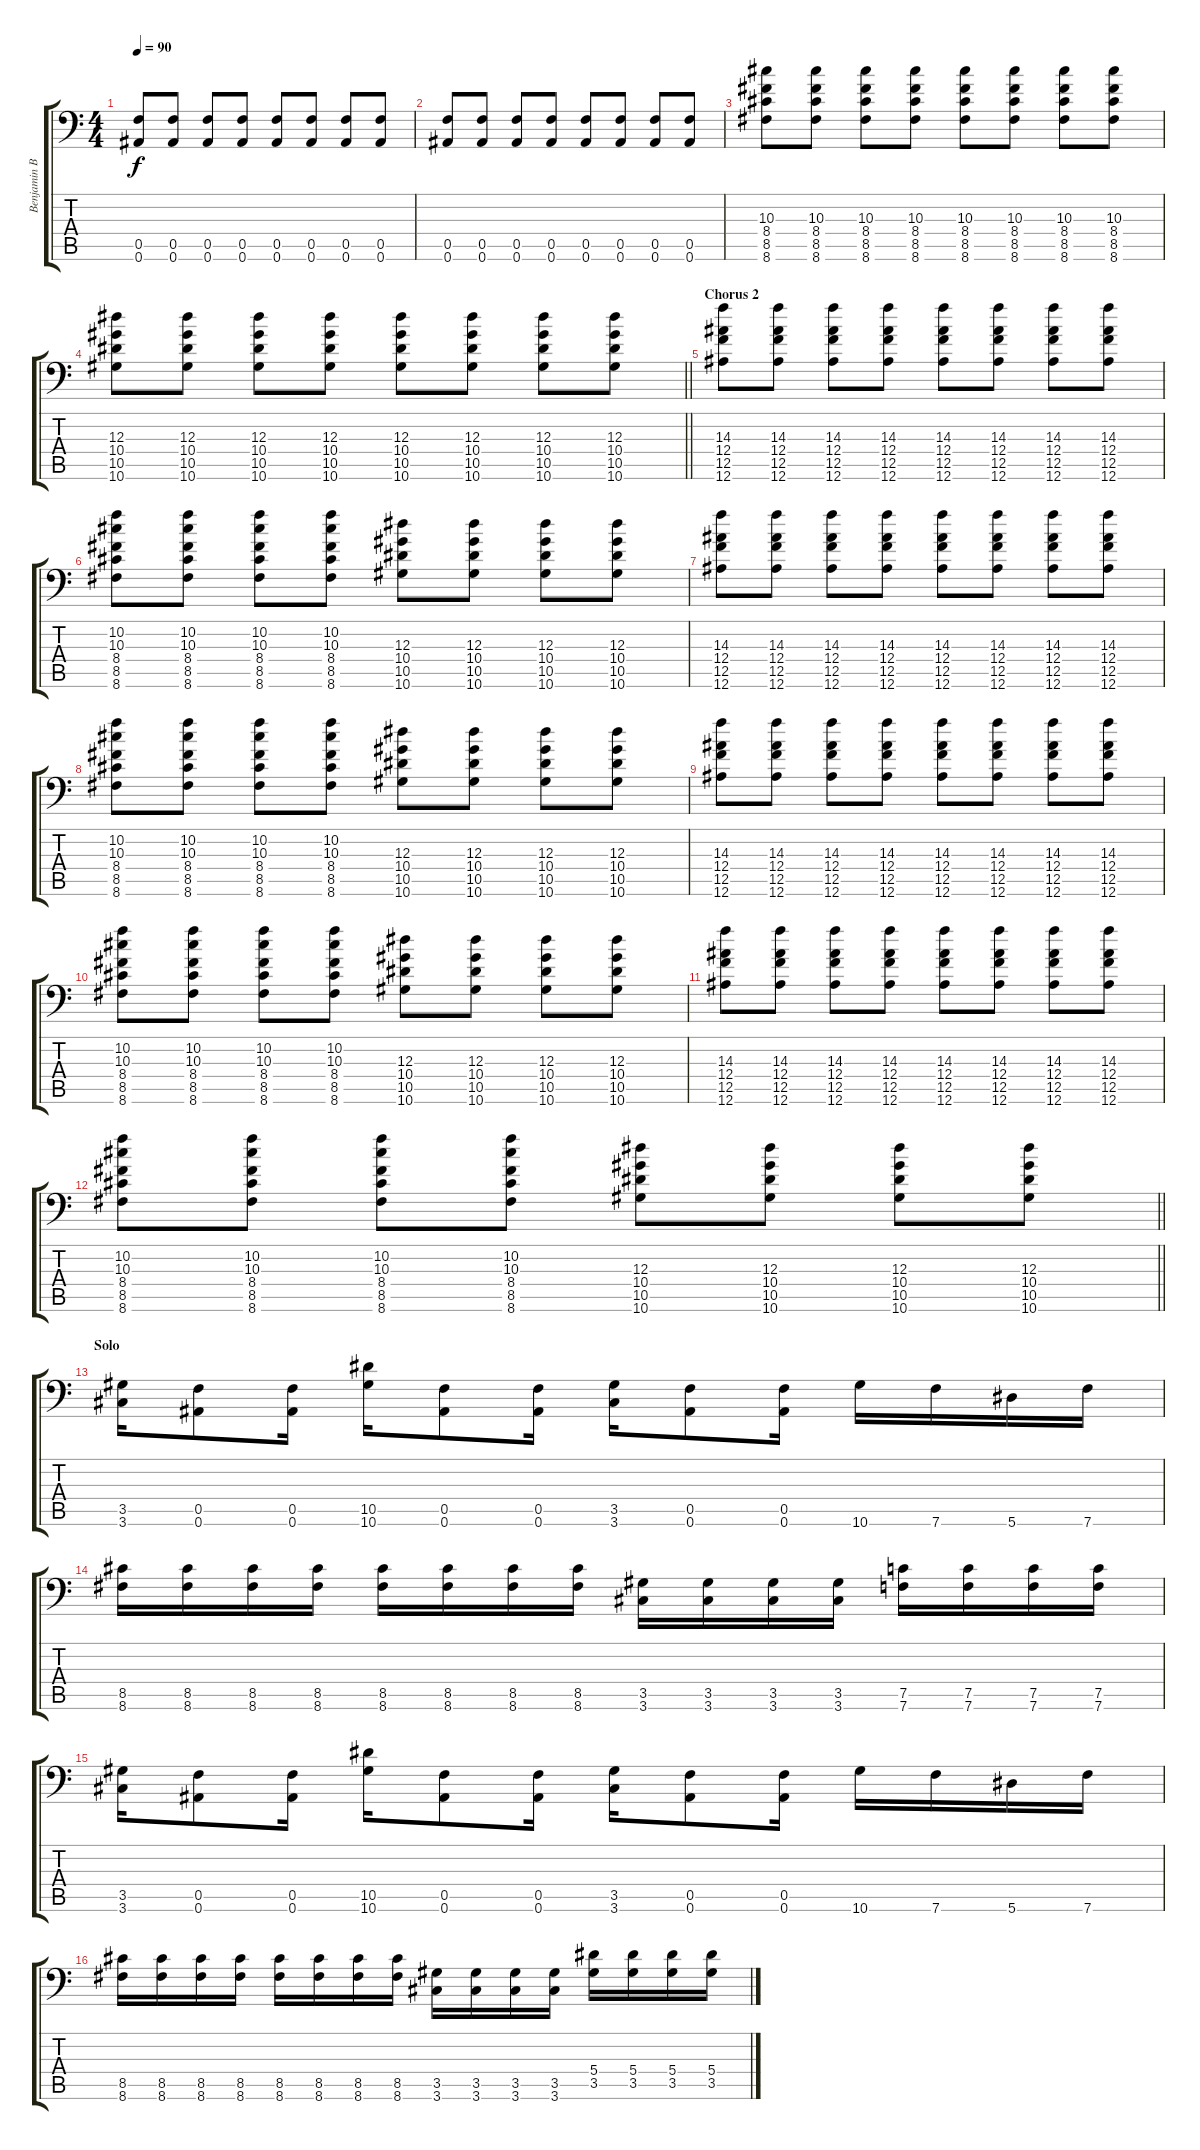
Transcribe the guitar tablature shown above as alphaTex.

\track ("Benjamin Burnley" "Benjamin B") {instrument distortionguitar}
\staff {score tabs}
\tuning (C4 G3 Eb3 Bb2 F2 Bb1) {hide}
\ts (4 4)
\tempo 90
\clef f4
\ks c
(0.5 0.6).8{dy f} (0.5 0.6).8 (0.5 0.6).8 (0.5 0.6).8 (0.5 0.6).8 (0.5 0.6).8 (0.5 0.6).8 (0.5 0.6).8 |
(0.5 0.6).8 (0.5 0.6).8 (0.5 0.6).8 (0.5 0.6).8 (0.5 0.6).8 (0.5 0.6).8 (0.5 0.6).8 (0.5 0.6).8 |
(10.3 8.4 8.5 8.6).8 (10.3 8.4 8.5 8.6).8 (10.3 8.4 8.5 8.6).8 (10.3 8.4 8.5 8.6).8 (10.3 8.4 8.5 8.6).8 (10.3 8.4 8.5 8.6).8 (10.3 8.4 8.5 8.6).8 (10.3 8.4 8.5 8.6).8 |
\barLineRight lightlight
(12.3 10.4 10.5 10.6).8 (12.3 10.4 10.5 10.6).8 (12.3 10.4 10.5 10.6).8 (12.3 10.4 10.5 10.6).8 (12.3 10.4 10.5 10.6).8 (12.3 10.4 10.5 10.6).8 (12.3 10.4 10.5 10.6).8 (12.3 10.4 10.5 10.6).8 |
\section ("" "Chorus 2")
(14.3 12.4 12.5 12.6).8 (14.3 12.4 12.5 12.6).8 (14.3 12.4 12.5 12.6).8 (14.3 12.4 12.5 12.6).8 (14.3 12.4 12.5 12.6).8 (14.3 12.4 12.5 12.6).8 (14.3 12.4 12.5 12.6).8 (14.3 12.4 12.5 12.6).8 |
(10.2 10.3 8.4 8.5 8.6).8 (10.2 10.3 8.4 8.5 8.6).8 (10.2 10.3 8.4 8.5 8.6).8 (10.2 10.3 8.4 8.5 8.6).8 (12.3 10.4 10.5 10.6).8 (12.3 10.4 10.5 10.6).8 (12.3 10.4 10.5 10.6).8 (12.3 10.4 10.5 10.6).8 |
(14.3 12.4 12.5 12.6).8 (14.3 12.4 12.5 12.6).8 (14.3 12.4 12.5 12.6).8 (14.3 12.4 12.5 12.6).8 (14.3 12.4 12.5 12.6).8 (14.3 12.4 12.5 12.6).8 (14.3 12.4 12.5 12.6).8 (14.3 12.4 12.5 12.6).8 |
(10.2 10.3 8.4 8.5 8.6).8 (10.2 10.3 8.4 8.5 8.6).8 (10.2 10.3 8.4 8.5 8.6).8 (10.2 10.3 8.4 8.5 8.6).8 (12.3 10.4 10.5 10.6).8 (12.3 10.4 10.5 10.6).8 (12.3 10.4 10.5 10.6).8 (12.3 10.4 10.5 10.6).8 |
(14.3 12.4 12.5 12.6).8 (14.3 12.4 12.5 12.6).8 (14.3 12.4 12.5 12.6).8 (14.3 12.4 12.5 12.6).8 (14.3 12.4 12.5 12.6).8 (14.3 12.4 12.5 12.6).8 (14.3 12.4 12.5 12.6).8 (14.3 12.4 12.5 12.6).8 |
(10.2 10.3 8.4 8.5 8.6).8 (10.2 10.3 8.4 8.5 8.6).8 (10.2 10.3 8.4 8.5 8.6).8 (10.2 10.3 8.4 8.5 8.6).8 (12.3 10.4 10.5 10.6).8 (12.3 10.4 10.5 10.6).8 (12.3 10.4 10.5 10.6).8 (12.3 10.4 10.5 10.6).8 |
(14.3 12.4 12.5 12.6).8 (14.3 12.4 12.5 12.6).8 (14.3 12.4 12.5 12.6).8 (14.3 12.4 12.5 12.6).8 (14.3 12.4 12.5 12.6).8 (14.3 12.4 12.5 12.6).8 (14.3 12.4 12.5 12.6).8 (14.3 12.4 12.5 12.6).8 |
\barLineRight lightlight
(10.2 10.3 8.4 8.5 8.6).8 (10.2 10.3 8.4 8.5 8.6).8 (10.2 10.3 8.4 8.5 8.6).8 (10.2 10.3 8.4 8.5 8.6).8 (12.3 10.4 10.5 10.6).8 (12.3 10.4 10.5 10.6).8 (12.3 10.4 10.5 10.6).8 (12.3 10.4 10.5 10.6).8 |
\section ("" "Solo")
(3.5 3.6).16 (0.5 0.6).8 (0.5 0.6).16 (10.5 10.6).16 (0.5 0.6).8 (0.5 0.6).16 (3.5 3.6).16 (0.5 0.6).8 (0.5 0.6).16 10.6.16 7.6.16 5.6.16 7.6.16 |
(8.5 8.6).16 (8.5 8.6).16 (8.5 8.6).16 (8.5 8.6).16 (8.5 8.6).16 (8.5 8.6).16 (8.5 8.6).16 (8.5 8.6).16 (3.5 3.6).16 (3.5 3.6).16 (3.5 3.6).16 (3.5 3.6).16 (7.5 7.6).16 (7.5 7.6).16 (7.5 7.6).16 (7.5 7.6).16 |
(3.5 3.6).16 (0.5 0.6).8 (0.5 0.6).16 (10.5 10.6).16 (0.5 0.6).8 (0.5 0.6).16 (3.5 3.6).16 (0.5 0.6).8 (0.5 0.6).16 10.6.16 7.6.16 5.6.16 7.6.16 |
(8.5 8.6).16 (8.5 8.6).16 (8.5 8.6).16 (8.5 8.6).16 (8.5 8.6).16 (8.5 8.6).16 (8.5 8.6).16 (8.5 8.6).16 (3.5 3.6).16 (3.5 3.6).16 (3.5 3.6).16 (3.5 3.6).16 (5.4 3.5).16 (5.4 3.5).16 (5.4 3.5).16 (5.4 3.5).16
